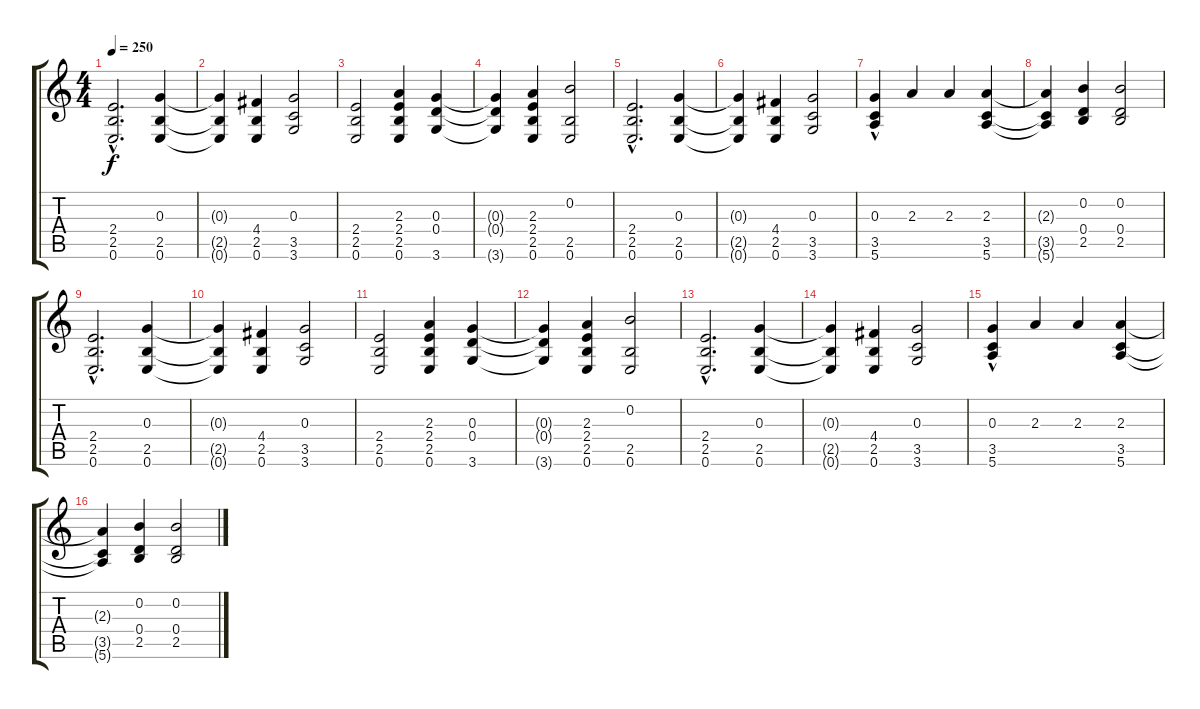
\track "" {instrument acousticguitarnylon}
\staff {score tabs}
\tuning (E4 B3 G3 D3 A2 E2) {hide}
\ts (4 4)
\tempo 250
\clef g2
\ks c
(2.4{hac} 2.5{hac} 0.6{hac}).2{d dy f} (0.3 2.5 0.6).4 |
(0.3{t} 2.5{t} 0.6{t}).4 (4.4 2.5 0.6).4 (0.3 3.5 3.6).2 |
(2.4 2.5 0.6).2 (2.3 2.4 2.5 0.6).4 (0.3 0.4 3.6).4 |
(0.3{t} 0.4{t} 3.6{t}).4 (2.3 2.4 2.5 0.6).4 (0.2 2.5 0.6).2 |
(2.4{hac} 2.5{hac} 0.6{hac}).2{d} (0.3 2.5 0.6).4 |
(0.3{t} 2.5{t} 0.6{t}).4 (4.4 2.5 0.6).4 (0.3 3.5 3.6).2 |
(0.3 3.5{hac} 5.6{hac}).4 2.3.4 2.3.4 (2.3 3.5 5.6).4 |
(2.3{t} 3.5{t} 5.6{t}).4 (0.2 0.4 2.5).4 (0.2 0.4 2.5).2 |
(2.4{hac} 2.5{hac} 0.6{hac}).2{d} (0.3 2.5 0.6).4 |
(0.3{t} 2.5{t} 0.6{t}).4 (4.4 2.5 0.6).4 (0.3 3.5 3.6).2 |
(2.4 2.5 0.6).2 (2.3 2.4 2.5 0.6).4 (0.3 0.4 3.6).4 |
(0.3{t} 0.4{t} 3.6{t}).4 (2.3 2.4 2.5 0.6).4 (0.2 2.5 0.6).2 |
(2.4{hac} 2.5{hac} 0.6{hac}).2{d} (0.3 2.5 0.6).4 |
(0.3{t} 2.5{t} 0.6{t}).4 (4.4 2.5 0.6).4 (0.3 3.5 3.6).2 |
(0.3 3.5{hac} 5.6{hac}).4 2.3.4 2.3.4 (2.3 3.5 5.6).4 |
(2.3{t} 3.5{t} 5.6{t}).4 (0.2 0.4 2.5).4 (0.2 0.4 2.5).2
